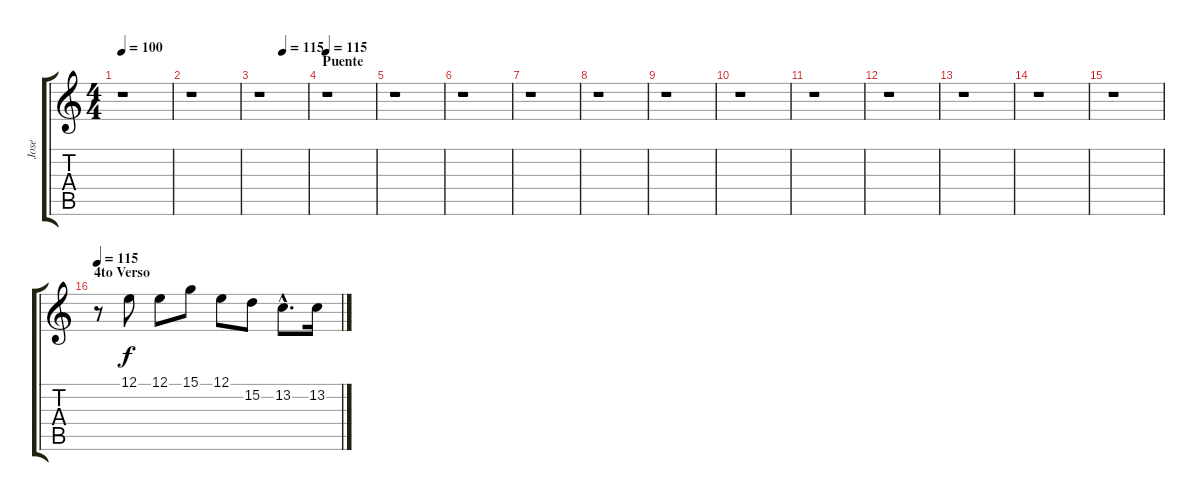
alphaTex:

\track ("Jose" "Jose") {instrument lead6voice}
\staff {score tabs}
\tuning (E4 B3 G3 D3 A2 E2) {hide}
\ts (4 4)
\tempo 100
\clef g2
\ks c
r.1{dy f} |
r.1 |
\tempo (115 0.5)
r.1 |
\section ("" "Puente")
\tempo 115
r.1 |
r.1 |
r.1 |
r.1 |
r.1 |
r.1 |
r.1 |
r.1 |
r.1 |
r.1 |
r.1 |
r.1 |
\section ("" "4to Verso")
\tempo 115
r.8 12.1.8 12.1.8 15.1.8 12.1.8 15.2.8 13.2{hac}.8{d} 13.2.16
